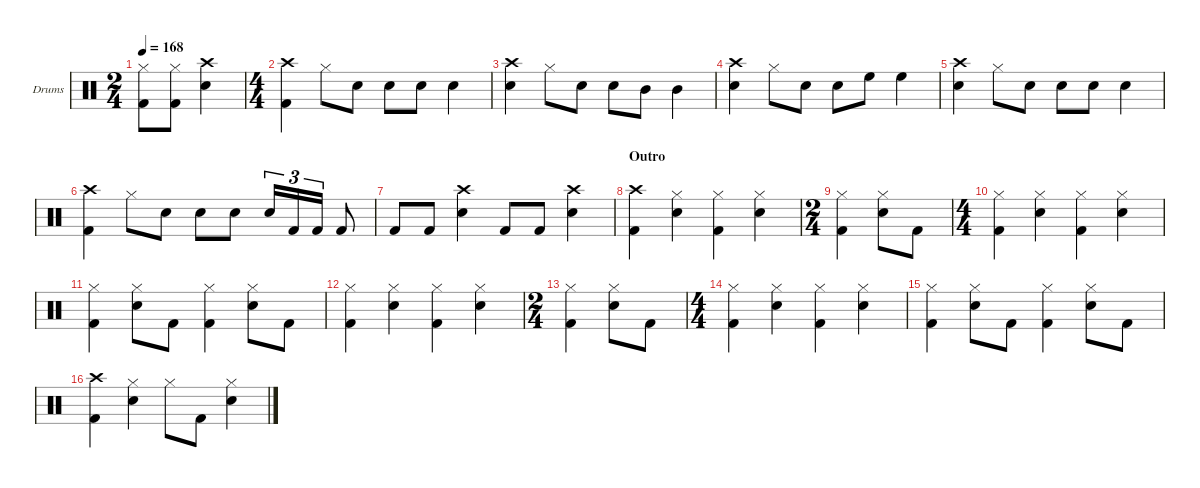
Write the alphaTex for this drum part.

\hideDynamics
\bracketExtendMode nobrackets
\firstSystemTrackNameOrientation horizontal
\otherSystemsTrackNameOrientation horizontal
\track ("Drumkit" "Drums") {instrument percussion}
\staff {score}
\articulation defaults
\ts (2 4)
\tempo 168
\clef neutral
\ks c
("Hi-Hat (closed)" "Kick (hit) 2").8{dy fff} ("Hi-Hat (closed)" "Kick (hit) 2").8 ("Crash high (hit)" "Snare (hit) 2").4 |
\ts (4 4)
("Kick (hit) 2" "Crash high (hit)").4 "Hi-Hat (closed)".8 "Snare (hit) 2".8 "Snare (hit) 2".8 "Snare (hit) 2".8 "Snare (hit) 2".4 |
("Snare (hit) 2" "Crash high (hit)").4 "Hi-Hat (closed)".8 "Snare (hit) 2".8 "Snare (hit) 2".8 "Mid Tom (hit)".8 "Mid Tom (hit)".4 |
("Snare (hit) 2" "Crash high (hit)").4 "Hi-Hat (closed)".8 "Snare (hit) 2".8 "Snare (hit) 2".8 "High Floor Tom (hit)".8 "High Floor Tom (hit)".4 |
("Snare (hit) 2" "Crash high (hit)").4 "Hi-Hat (closed)".8 "Snare (hit) 2".8 "Snare (hit) 2".8 "Snare (hit) 2".8 "Snare (hit) 2".4 |
("Kick (hit) 2" "Crash high (hit)").4 "Hi-Hat (closed)".8 "Snare (hit) 2".8 "Snare (hit) 2".8 "Snare (hit) 2".8 "Snare (hit) 2".16{tu (3 2)} "Kick (hit) 2".16{tu (3 2)} "Kick (hit) 2".16{tu (3 2)} "Kick (hit) 2".8 |
"Kick (hit) 2".8 "Kick (hit) 2".8 ("Snare (hit) 2" "Crash high (hit)").4 "Kick (hit) 2".8 "Kick (hit) 2".8 ("Crash high (hit)" "Snare (hit) 2").4 |
\section ("" "Outro")
("Kick (hit) 2" "Crash high (hit)").4 ("Hi-Hat (closed)" "Snare (hit) 2").4 ("Hi-Hat (closed)" "Kick (hit) 2").4 ("Snare (hit) 2" "Hi-Hat (closed)").4 |
\ts (2 4)
("Hi-Hat (closed)" "Kick (hit) 2").4 ("Snare (hit) 2" "Hi-Hat (closed)").8 "Kick (hit) 2".8 |
\ts (4 4)
("Kick (hit) 2" "Hi-Hat (closed)").4 ("Snare (hit) 2" "Hi-Hat (closed)").4 ("Kick (hit) 2" "Hi-Hat (closed)").4 ("Snare (hit) 2" "Hi-Hat (closed)").4 |
("Hi-Hat (closed)" "Kick (hit) 2").4 ("Snare (hit) 2" "Hi-Hat (closed)").8 "Kick (hit) 2".8 ("Kick (hit) 2" "Hi-Hat (closed)").4 ("Hi-Hat (closed)" "Snare (hit) 2").8 "Kick (hit) 2".8 |
("Hi-Hat (closed)" "Kick (hit) 2").4 ("Hi-Hat (closed)" "Snare (hit) 2").4 ("Hi-Hat (closed)" "Kick (hit) 2").4 ("Snare (hit) 2" "Hi-Hat (closed)").4 |
\ts (2 4)
("Hi-Hat (closed)" "Kick (hit) 2").4 ("Snare (hit) 2" "Hi-Hat (closed)").8 "Kick (hit) 2".8 |
\ts (4 4)
("Kick (hit) 2" "Hi-Hat (closed)").4 ("Snare (hit) 2" "Hi-Hat (closed)").4 ("Kick (hit) 2" "Hi-Hat (closed)").4 ("Snare (hit) 2" "Hi-Hat (closed)").4 |
("Hi-Hat (closed)" "Kick (hit) 2").4 ("Snare (hit) 2" "Hi-Hat (closed)").8 "Kick (hit) 2".8 ("Kick (hit) 2" "Hi-Hat (closed)").4 ("Hi-Hat (closed)" "Snare (hit) 2").8 "Kick (hit) 2".8 |
("Kick (hit) 2" "Crash high (hit)").4 ("Hi-Hat (closed)" "Snare (hit) 2").4 "Hi-Hat (closed)".8 "Kick (hit) 2".8 ("Snare (hit) 2" "Hi-Hat (closed)").4
